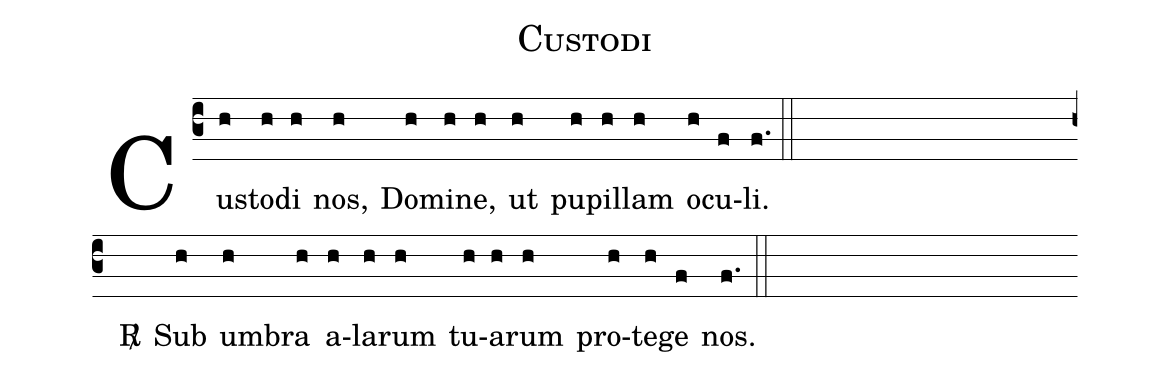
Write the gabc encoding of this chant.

name:Custodi;
%%
(c3) Cus(h)to(h)di(h) nos,(h) Do(h)mi(h)ne,(h) ut(h) pu(h)pil(h)lam(h) o(h)cu(f)li.(f.) (::Z) <v>\Rbar</v>() Sub(h) um(h)bra(h) a(h)la(h)rum(h) tu(h)a(h)rum(h) pro(h)te(h)ge(f) nos.(f.) (::)
